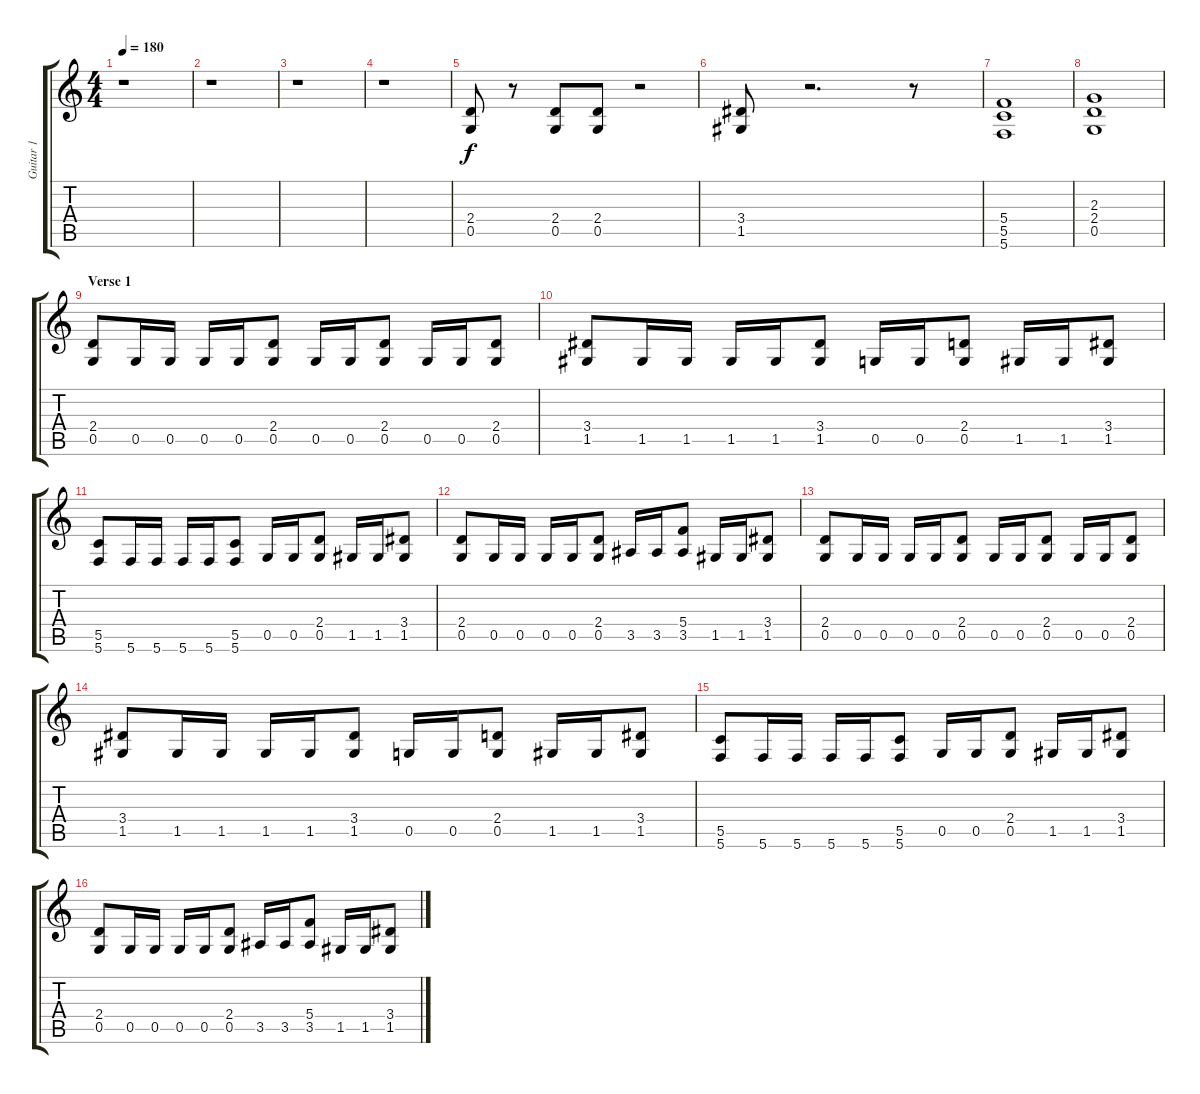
\track ("Guitar 1" "Guitar 1") {instrument distortionguitar}
\staff {score tabs}
\tuning (D4 A3 F3 C3 G2 C2) {hide}
\ts (4 4)
\tempo 180
\clef g2
\ks c
r.1{dy f} |
r.1 |
r.1 |
r.1 |
(2.4 0.5).8 r.8 (2.4 0.5).8 (2.4 0.5).8 r.2 |
(3.4 1.5).8 r.2{d} r.8 |
(5.4 5.5 5.6).1 |
(2.3 2.4 0.5).1 |
\section ("" "Verse 1")
(2.4 0.5).8{balance 0} 0.5.16 0.5.16 0.5.16 0.5.16 (2.4 0.5).8 0.5.16 0.5.16 (2.4 0.5).8 0.5.16 0.5.16 (2.4 0.5).8 |
(3.4 1.5).8 1.5.16 1.5.16 1.5.16 1.5.16 (3.4 1.5).8 0.5.16 0.5.16 (2.4 0.5).8 1.5.16 1.5.16 (3.4 1.5).8 |
(5.5 5.6).8 5.6.16 5.6.16 5.6.16 5.6.16 (5.5 5.6).8 0.5.16 0.5.16 (2.4 0.5).8 1.5.16 1.5.16 (3.4 1.5).8 |
(2.4 0.5).8 0.5.16 0.5.16 0.5.16 0.5.16 (2.4 0.5).8 3.5.16 3.5.16 (5.4 3.5).8 1.5.16 1.5.16 (3.4 1.5).8 |
(2.4 0.5).8 0.5.16 0.5.16 0.5.16 0.5.16 (2.4 0.5).8 0.5.16 0.5.16 (2.4 0.5).8 0.5.16 0.5.16 (2.4 0.5).8 |
(3.4 1.5).8 1.5.16 1.5.16 1.5.16 1.5.16 (3.4 1.5).8 0.5.16 0.5.16 (2.4 0.5).8 1.5.16 1.5.16 (3.4 1.5).8 |
(5.5 5.6).8 5.6.16 5.6.16 5.6.16 5.6.16 (5.5 5.6).8 0.5.16 0.5.16 (2.4 0.5).8 1.5.16 1.5.16 (3.4 1.5).8 |
(2.4 0.5).8 0.5.16 0.5.16 0.5.16 0.5.16 (2.4 0.5).8 3.5.16 3.5.16 (5.4 3.5).8 1.5.16 1.5.16 (3.4 1.5).8
